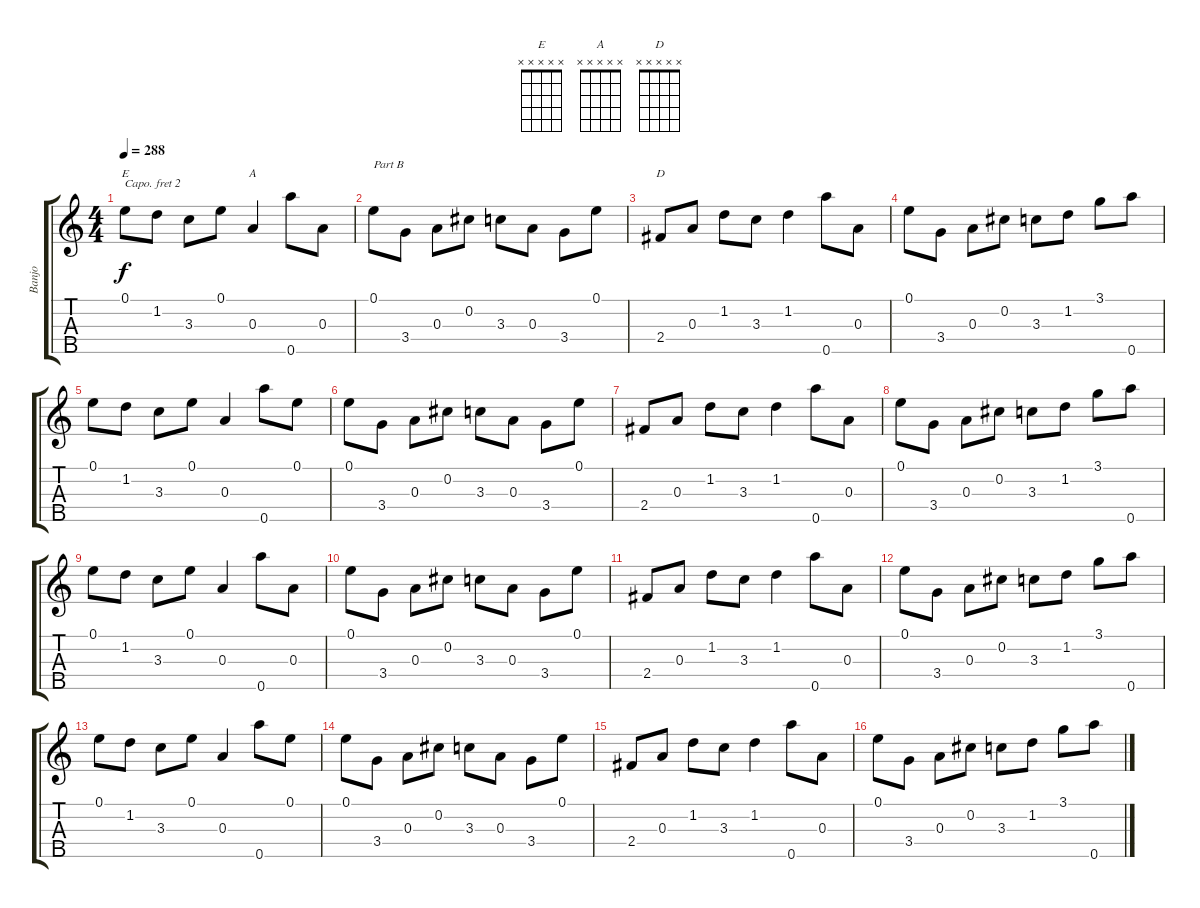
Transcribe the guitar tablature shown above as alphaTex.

\track ("Banjo" "Banjo") {instrument banjo}
\staff {score tabs}
\capo 2
\tuning (D4 B3 G3 D3 G4) {hide}
\displaytranspose 12
\chord ("E" x x x x x) {firstfret 0}
\chord ("A" x x x x x) {firstfret 0}
\chord ("D" x x x x x) {firstfret 0}
\ts (4 4)
\tempo 288
\clef g2
\ks c
0.1.8{ch "E" dy f} 1.2.8 3.3.8 0.1.8 0.3.4{ch "A"} 0.5.8 0.3.8 |
0.1.8{txt "Part B"} 3.4.8 0.3.8 0.2.8 3.3.8 0.3.8 3.4.8 0.1.8 |
2.4.8{ch "D"} 0.3.8 1.2.8 3.3.8 1.2.4 0.5.8 0.3.8 |
0.1.8 3.4.8 0.3.8 0.2.8 3.3.8 1.2.8 3.1.8 0.5.8 |
0.1.8 1.2.8 3.3.8 0.1.8 0.3.4 0.5.8 0.1.8 |
0.1.8 3.4.8 0.3.8 0.2.8 3.3.8 0.3.8 3.4.8 0.1.8 |
2.4.8 0.3.8 1.2.8 3.3.8 1.2.4 0.5.8 0.3.8 |
0.1.8 3.4.8 0.3.8 0.2.8 3.3.8 1.2.8 3.1.8 0.5.8 |
0.1.8 1.2.8 3.3.8 0.1.8 0.3.4 0.5.8 0.3.8 |
0.1.8 3.4.8 0.3.8 0.2.8 3.3.8 0.3.8 3.4.8 0.1.8 |
2.4.8 0.3.8 1.2.8 3.3.8 1.2.4 0.5.8 0.3.8 |
0.1.8 3.4.8 0.3.8 0.2.8 3.3.8 1.2.8 3.1.8 0.5.8 |
0.1.8 1.2.8 3.3.8 0.1.8 0.3.4 0.5.8 0.1.8 |
0.1.8 3.4.8 0.3.8 0.2.8 3.3.8 0.3.8 3.4.8 0.1.8 |
2.4.8 0.3.8 1.2.8 3.3.8 1.2.4 0.5.8 0.3.8 |
0.1.8 3.4.8 0.3.8 0.2.8 3.3.8 1.2.8 3.1.8 0.5.8
